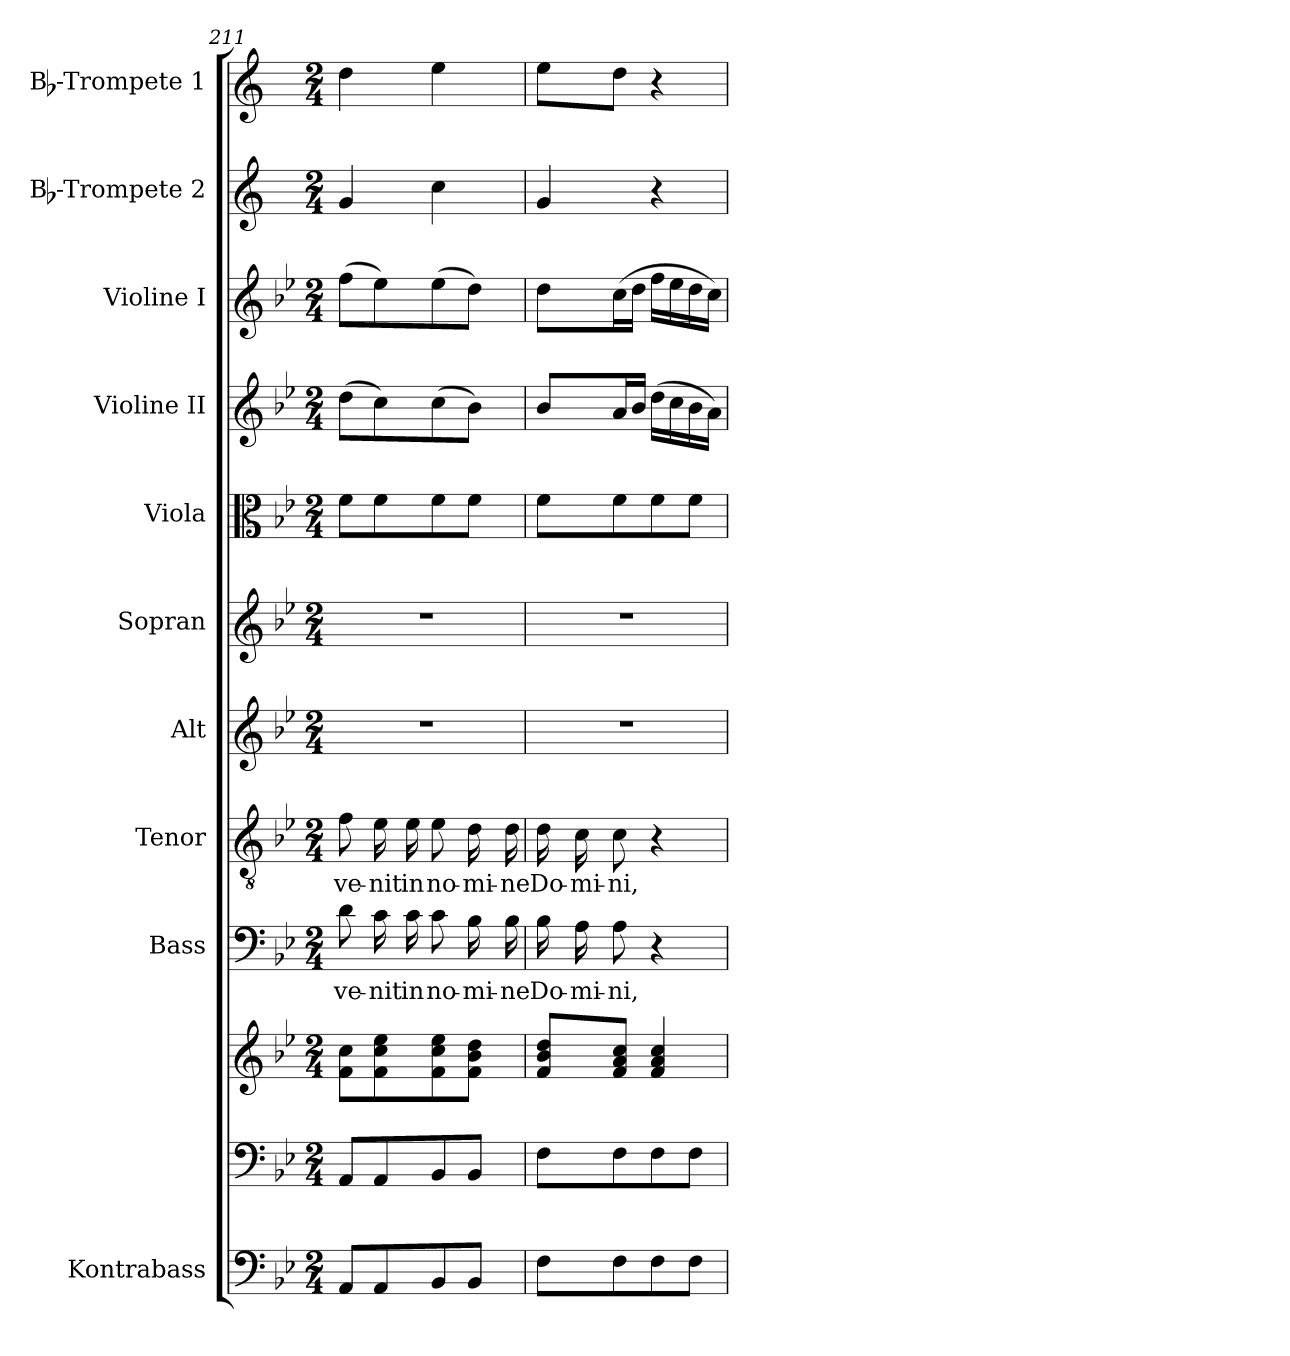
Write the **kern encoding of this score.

**kern	**kern	**kern	**kern	**text	**kern	**text	**kern	**kern	**kern	**kern	**kern	**kern	**kern
*part11	*part10	*part10	*part9	*part9	*part8	*part8	*part7	*part6	*part5	*part4	*part3	*part2	*part1
*staff12	*staff11	*staff10	*staff9	*staff9	*staff8	*staff8	*staff7	*staff6	*staff5	*staff4	*staff3	*staff2	*staff1
*I"Kontrabass	*	*	*I"Bass	*	*I"Tenor	*	*I"Alt	*I"Sopran	*I"Viola	*I"Violine II	*I"Violine I	*I"Bb-Trompete 2	*I"Bb-Trompete 1
*I'Kb.	*	*	*I'B.	*	*I'T.	*	*I'A.	*I'S.	*I'Vla.	*I'Vl. II	*I'Vl. I	*I'Bb Trp. 2	*I'Bb Trp. 1
*clefF4	*clefF4	*clefG2	*clefF4	*	*clefGv2	*	*clefG2	*clefG2	*clefC3	*clefG2	*clefG2	*clefG2	*clefG2
*ITrd7c12	*	*	*	*	*	*	*	*	*	*	*	*ITrd1c2	*ITrd1c2
*k[b-e-]	*k[b-e-]	*k[b-e-]	*k[b-e-]	*	*k[b-e-]	*	*k[b-e-]	*k[b-e-]	*k[b-e-]	*k[b-e-]	*k[b-e-]	*k[b-e-]	*k[b-e-]
*B-:	*B-:	*B-:	*B-:	*	*B-:	*	*B-:	*B-:	*B-:	*B-:	*B-:	*B-:	*B-:
*M2/4	*M2/4	*M2/4	*M2/4	*	*M2/4	*	*M2/4	*M2/4	*M2/4	*M2/4	*M2/4	*M2/4	*M2/4
=211	=211	=211	=211	=211	=211	=211	=211	=211	=211	=211	=211	=211	=211
!	!	!	!	!LO:LY:b	!	!LO:LY:b	!	!	!	!	!	!	!
8AAA/L	8AA/L	8f\ 8cc\L	8d\	ve-	8f\	ve-	2r	2r	8f\L	(>8dd\L	(>8ff\L	4f/	4cc\
!	!	!	!	!LO:LY:b	!	!LO:LY:b	!	!	!	!	!	!	!
8AAA/	8AA/	8f\ 8cc\ 8ee-\	16c\	-nit	16e-\	-nit	.	.	8f\	8cc\)	8ee-\)	.	.
!	!	!	!	!LO:LY:b	!	!LO:LY:b	!	!	!	!	!	!	!
.	.	.	16c\	in	16e-\	in	.	.	.	.	.	.	.
!	!	!	!	!LO:LY:b	!	!LO:LY:b	!	!	!	!	!	!	!
8BBB-/	8BB-/	8f\ 8cc\ 8ee-\	8c\	no-	8e-\	no-	.	.	8f\	(>8cc\	(>8ee-\	4b-\	4dd\
!	!	!	!	!LO:LY:b	!	!LO:LY:b	!	!	!	!	!	!	!
8BBB-/J	8BB-/J	8f\ 8b-\ 8dd\J	16B-\	-mi-	16d\	-mi-	.	.	8f\J	8b-\J)	8dd\J)	.	.
!	!	!	!	!LO:LY:b	!	!LO:LY:b	!	!	!	!	!	!	!
.	.	.	16B-\	-ne	16d\	-ne	.	.	.	.	.	.	.
!!LO:PB:g=z
=212	=212	=212	=212	=212	=212	=212	=212	=212	=212	=212	=212	=212	=212
!	!	!	!	!LO:LY:b	!	!LO:LY:b	!	!	!	!	!	!	!
8FF\L	8F\L	8f/ 8b-/ 8dd/L	16B-\	Do-	16d\	Do-	2r	2r	8f\L	8b-/L	8dd\L	4f/	8dd\L
!	!	!	!	!LO:LY:b	!	!LO:LY:b	!	!	!	!	!	!	!
.	.	.	16A\	-mi-	16c\	-mi-	.	.	.	.	.	.	.
!	!	!	!	!LO:LY:b	!	!LO:LY:b	!	!	!	!	!	!	!
8FF\	8F\	8f/ 8a/ 8cc/J	8A\	-ni,	8c\	-ni,	.	.	8f\	16a/L	(>16cc\L	.	8cc\J
.	.	.	.	.	.	.	.	.	.	16b-/JJ	16dd\JJ	.	.
8FF\	8F\	4f/ 4a/ 4cc/	4r	.	4r	.	.	.	8f\	(>16dd\LL	16ff\LL	4r	4r
.	.	.	.	.	.	.	.	.	.	16cc\	16ee-\	.	.
8FF\J	8F\J	.	.	.	.	.	.	.	8f\J	16b-\	16dd\	.	.
.	.	.	.	.	.	.	.	.	.	16a\JJ)	16cc\JJ)	.	.
=	=	=	=	=	=	=	=	=	=	=	=	=	=
*-	*-	*-	*-	*-	*-	*-	*-	*-	*-	*-	*-	*-	*-
